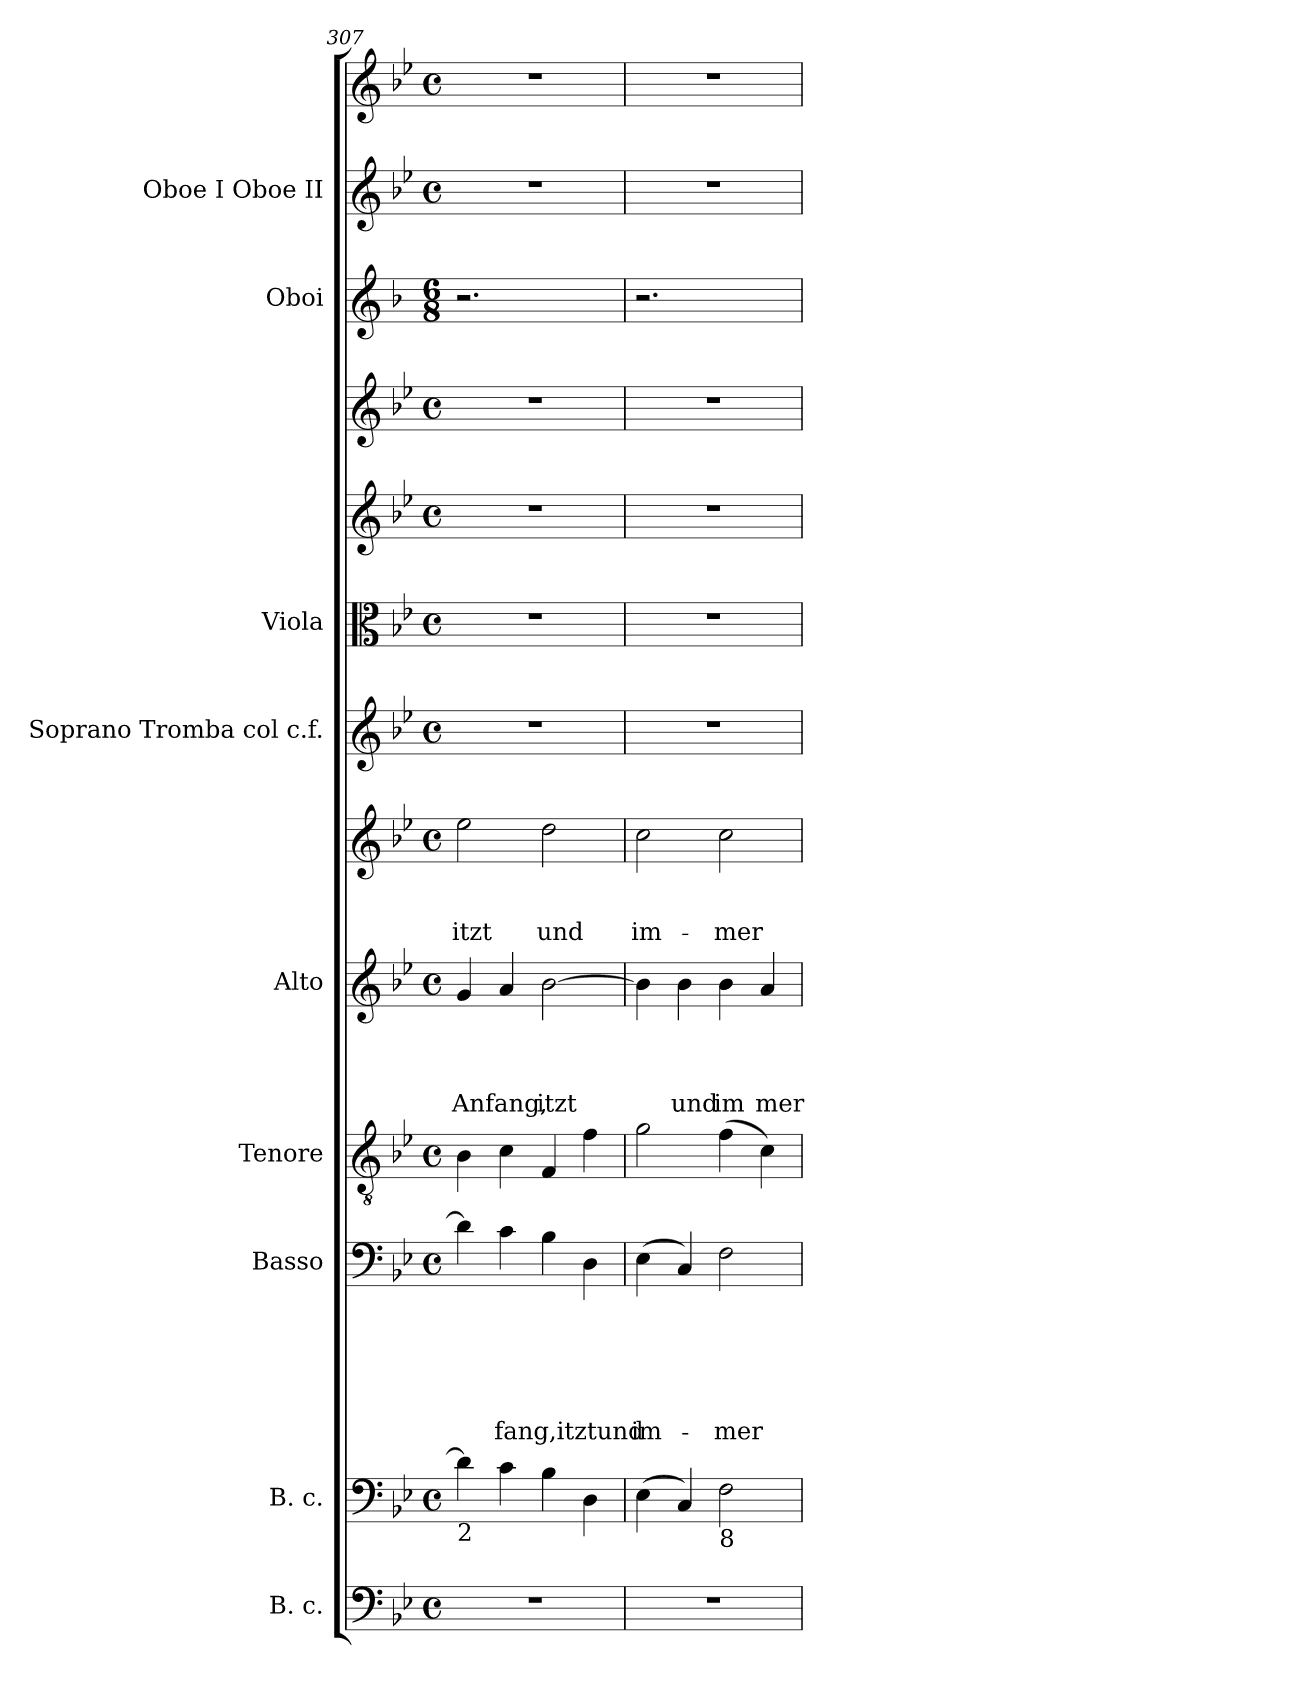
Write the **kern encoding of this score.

**kern	**kern	**kern	**text	**text	**text	**text	**text	**text	**kern	**kern	**text	**text	**text	**text	**kern	**text	**text	**text	**kern	**kern	**kern	**kern	**kern	**kern	**kern
*part12	*part11	*part10	*part10	*part10	*part10	*part10	*part10	*part10	*part9	*part8	*part8	*part8	*part8	*part8	*part7	*part7	*part7	*part7	*part6	*part5	*part4	*part3	*part2	*part1	*part1
*staff13	*staff12	*staff11	*staff11	*staff11	*staff11	*staff11	*staff11	*staff11	*staff10	*staff9	*staff9	*staff9	*staff9	*staff9	*staff8	*staff8	*staff8	*staff8	*staff7	*staff6	*staff5	*staff4	*staff3	*staff2	*staff1
*I"B. c.	*I"B. c.	*I"Basso	*	*	*	*	*	*	*I"Tenore	*I"Alto	*	*	*	*	*	*	*	*	*I"Soprano Tromba col c.f.	*I"Viola	*	*	*I"Oboi	*I"Oboe I Oboe II	*
*	*I'B. c.	*I'Basso	*	*	*	*	*	*	*I'Tenore	*I'Alto	*	*	*	*	*	*	*	*	*I'Soprano	*I'Viola	*	*	*	*I'Ob	*
*clefF4	*clefF4	*clefF4	*	*	*	*	*	*	*clefGv2	*clefG2	*	*	*	*	*clefG2	*	*	*	*clefG2	*clefC3	*clefG2	*clefG2	*clefG2	*clefG2	*clefG2
*k[b-e-]	*k[b-e-]	*k[b-e-]	*	*	*	*	*	*	*k[b-e-]	*k[b-e-]	*	*	*	*	*k[b-e-]	*	*	*	*k[b-e-]	*k[b-e-]	*k[b-e-]	*k[b-e-]	*k[b-]	*k[b-e-]	*k[b-e-]
*B-:	*B-:	*B-:	*	*	*	*	*	*	*B-:	*B-:	*	*	*	*	*B-:	*	*	*	*B-:	*B-:	*B-:	*B-:	*F:	*B-:	*B-:
*M4/4	*M4/4	*M4/4	*	*	*	*	*	*	*M4/4	*M4/4	*	*	*	*	*M4/4	*	*	*	*M4/4	*M4/4	*M4/4	*M4/4	*M6/8	*M4/4	*M4/4
*met(c)	*met(c)	*met(c)	*	*	*	*	*	*	*met(c)	*met(c)	*	*	*	*	*met(c)	*	*	*	*met(c)	*met(c)	*met(c)	*met(c)	*	*met(c)	*met(c)
=307	=307	=307	=307	=307	=307	=307	=307	=307	=307	=307	=307	=307	=307	=307	=307	=307	=307	=307	=307	=307	=307	=307	=307	=307	=307
!	!LO:TX:b:t=2	!	!	!	!	!	!	!	!	!	!	!	!	!	!	!	!	!	!	!	!	!	!	!	!
!	!	!	!	!	!	!	!	!	!	!	!	!	!	!LO:LY:b	!	!	!	!LO:LY:b	!	!	!	!	!	!	!
1r	4d>\]	4d\]	.	.	.	.	.	.	4B-\	4g/	.	.	.	Anfang,	2ee-\	.	.	itzt	1r	1r	1r	1r	2.r	1r	1r
!	!	!	!	!	!	!	!	!LO:LY:b	!	!	!	!	!	!	!	!	!	!	!	!	!	!	!	!	!
.	4c>\	4c\	.	.	.	.	.	-fang,itztund	4c\	4a/	.	.	.	.	.	.	.	.	.	.	.	.	.	.	.
!	!	!	!	!	!	!	!	!	!	!	!	!	!	!LO:LY:b	!	!	!	!LO:LY:b	!	!	!	!	!	!	!
.	4B-\	4B-\	.	.	.	.	.	.	4F/	[>2b-\	.	.	.	itzt	2dd\	.	.	und	.	.	.	.	.	.	.
.	4D>\	4D\	.	.	.	.	.	.	4f\	.	.	.	.	.	.	.	.	.	.	.	.	.	4ryy	.	.
=308	=308	=308	=308	=308	=308	=308	=308	=308	=308	=308	=308	=308	=308	=308	=308	=308	=308	=308	=308	=308	=308	=308	=308	=308	=308
!	!	!	!	!	!	!	!	!LO:LY:b	!	!	!	!	!	!	!	!	!	!LO:LY:b	!	!	!	!	!	!	!
1r	(>4E->\	(>4E-\	.	.	.	.	.	im-	2g\	4b-\]	.	.	.	.	2cc\	.	.	im-	1r	1r	1r	1r	2.r	1r	1r
!	!	!	!	!	!	!	!	!	!	!	!	!	!	!LO:LY:b	!	!	!	!	!	!	!	!	!	!	!
.	4C/)	4C/)	.	.	.	.	.	.	.	4b-\	.	.	.	und	.	.	.	.	.	.	.	.	.	.	.
!	!LO:TX:b:t=8	!	!	!	!	!	!	!	!	!	!	!	!	!	!	!	!	!	!	!	!	!	!	!	!
!	!	!	!	!	!	!	!	!LO:LY:b	!	!	!	!	!	!LO:LY:b	!	!	!	!LO:LY:b	!	!	!	!	!	!	!
.	2F>\	2F\	.	.	.	.	.	-mer-	(>4f\	4b-\	.	.	.	im	2cc\	.	.	-mer-	.	.	.	.	.	.	.
!	!	!	!	!	!	!	!	!	!	!	!	!	!	!LO:LY:b	!	!	!	!	!	!	!	!	!	!	!
.	.	.	.	.	.	.	.	.	4c\)	4a/	.	.	.	mer	.	.	.	.	.	.	.	.	4ryy	.	.
=	=	=	=	=	=	=	=	=	=	=	=	=	=	=	=	=	=	=	=	=	=	=	=	=	=
*-	*-	*-	*-	*-	*-	*-	*-	*-	*-	*-	*-	*-	*-	*-	*-	*-	*-	*-	*-	*-	*-	*-	*-	*-	*-
